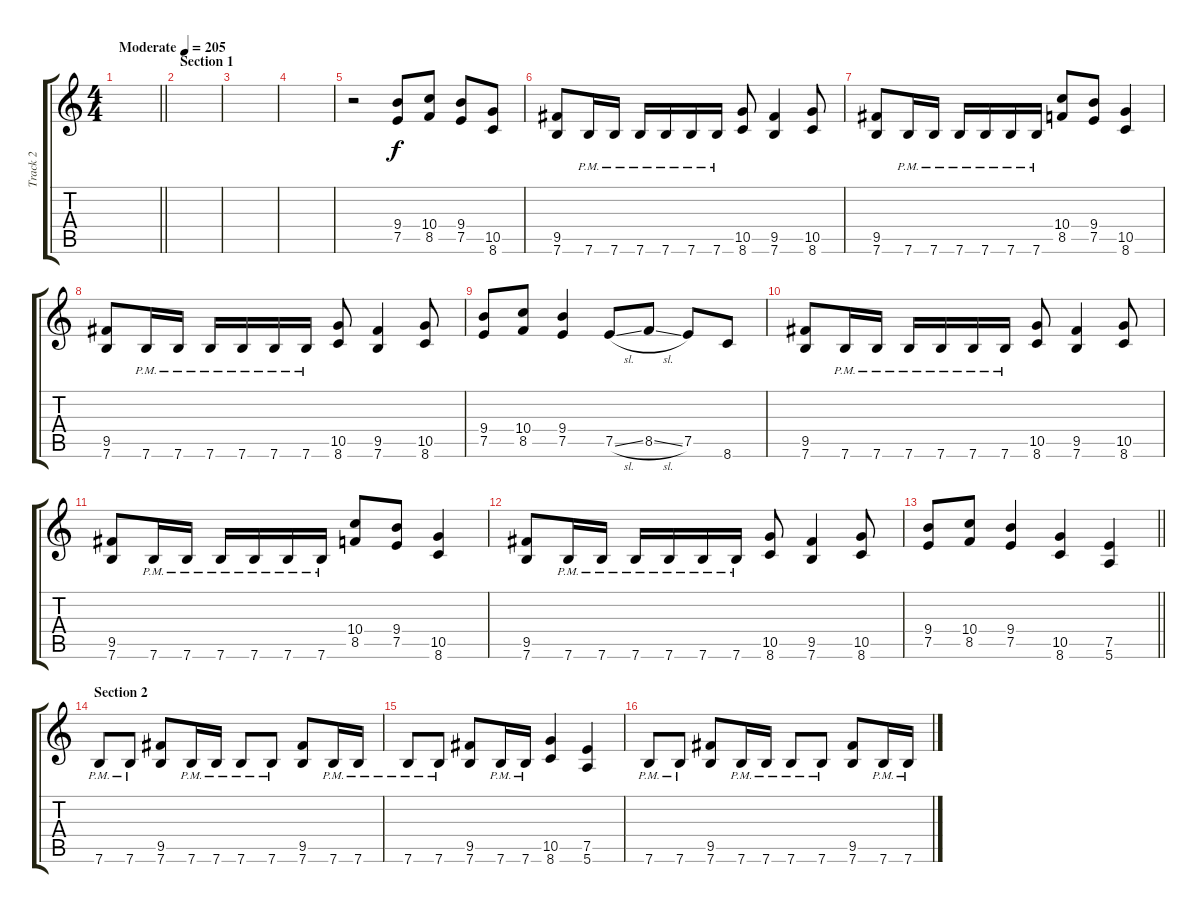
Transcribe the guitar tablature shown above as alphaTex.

\track ("Track 2" "Track 2") {instrument overdrivenguitar}
\staff {score tabs}
\tuning (E4 B3 G3 D3 A2 E2) {hide}
\ts (4 4)
\tempo (205 "Moderate")
\clef g2
\barLineRight lightlight
\ks c
|
\section ("" "Section 1")
|
|
|
r.2 (9.4 7.5).8 (10.4 8.5).8 (9.4 7.5).8 (10.5 8.6).8 |
(9.5 7.6).8 7.6{pm}.16 7.6{pm}.16 7.6{pm}.16 7.6{pm}.16 7.6{pm}.16 7.6{pm}.16 (10.5 8.6).8 (9.5 7.6).4 (10.5 8.6).8 |
(9.5 7.6).8 7.6{pm}.16 7.6{pm}.16 7.6{pm}.16 7.6{pm}.16 7.6{pm}.16 7.6{pm}.16 (10.4 8.5).8 (9.4 7.5).8 (10.5 8.6).4 |
(9.5 7.6).8 7.6{pm}.16 7.6{pm}.16 7.6{pm}.16 7.6{pm}.16 7.6{pm}.16 7.6{pm}.16 (10.5 8.6).8 (9.5 7.6).4 (10.5 8.6).8 |
(9.4 7.5).8 (10.4 8.5).8 (9.4 7.5).4 7.5{sl}.8 8.5{sl}.8 7.5.8 8.6.8 |
(9.5 7.6).8 7.6{pm}.16 7.6{pm}.16 7.6{pm}.16 7.6{pm}.16 7.6{pm}.16 7.6{pm}.16 (10.5 8.6).8 (9.5 7.6).4 (10.5 8.6).8 |
(9.5 7.6).8 7.6{pm}.16 7.6{pm}.16 7.6{pm}.16 7.6{pm}.16 7.6{pm}.16 7.6{pm}.16 (10.4 8.5).8 (9.4 7.5).8 (10.5 8.6).4 |
(9.5 7.6).8 7.6{pm}.16 7.6{pm}.16 7.6{pm}.16 7.6{pm}.16 7.6{pm}.16 7.6{pm}.16 (10.5 8.6).8 (9.5 7.6).4 (10.5 8.6).8 |
\barLineRight lightlight
(9.4 7.5).8 (10.4 8.5).8 (9.4 7.5).4 (10.5 8.6).4 (7.5 5.6).4 |
\section ("" "Section 2")
7.6{pm}.8 7.6{pm}.8 (9.5 7.6).8 7.6{pm}.16 7.6{pm}.16 7.6{pm}.8 7.6{pm}.8 (9.5 7.6).8 7.6{pm}.16 7.6{pm}.16 |
7.6{pm}.8 7.6{pm}.8 (9.5 7.6).8 7.6{pm}.16 7.6{pm}.16 (10.5 8.6).4 (7.5 5.6).4 |
7.6{pm}.8 7.6{pm}.8 (9.5 7.6).8 7.6{pm}.16 7.6{pm}.16 7.6{pm}.8 7.6{pm}.8 (9.5 7.6).8 7.6{pm}.16 7.6{pm}.16
